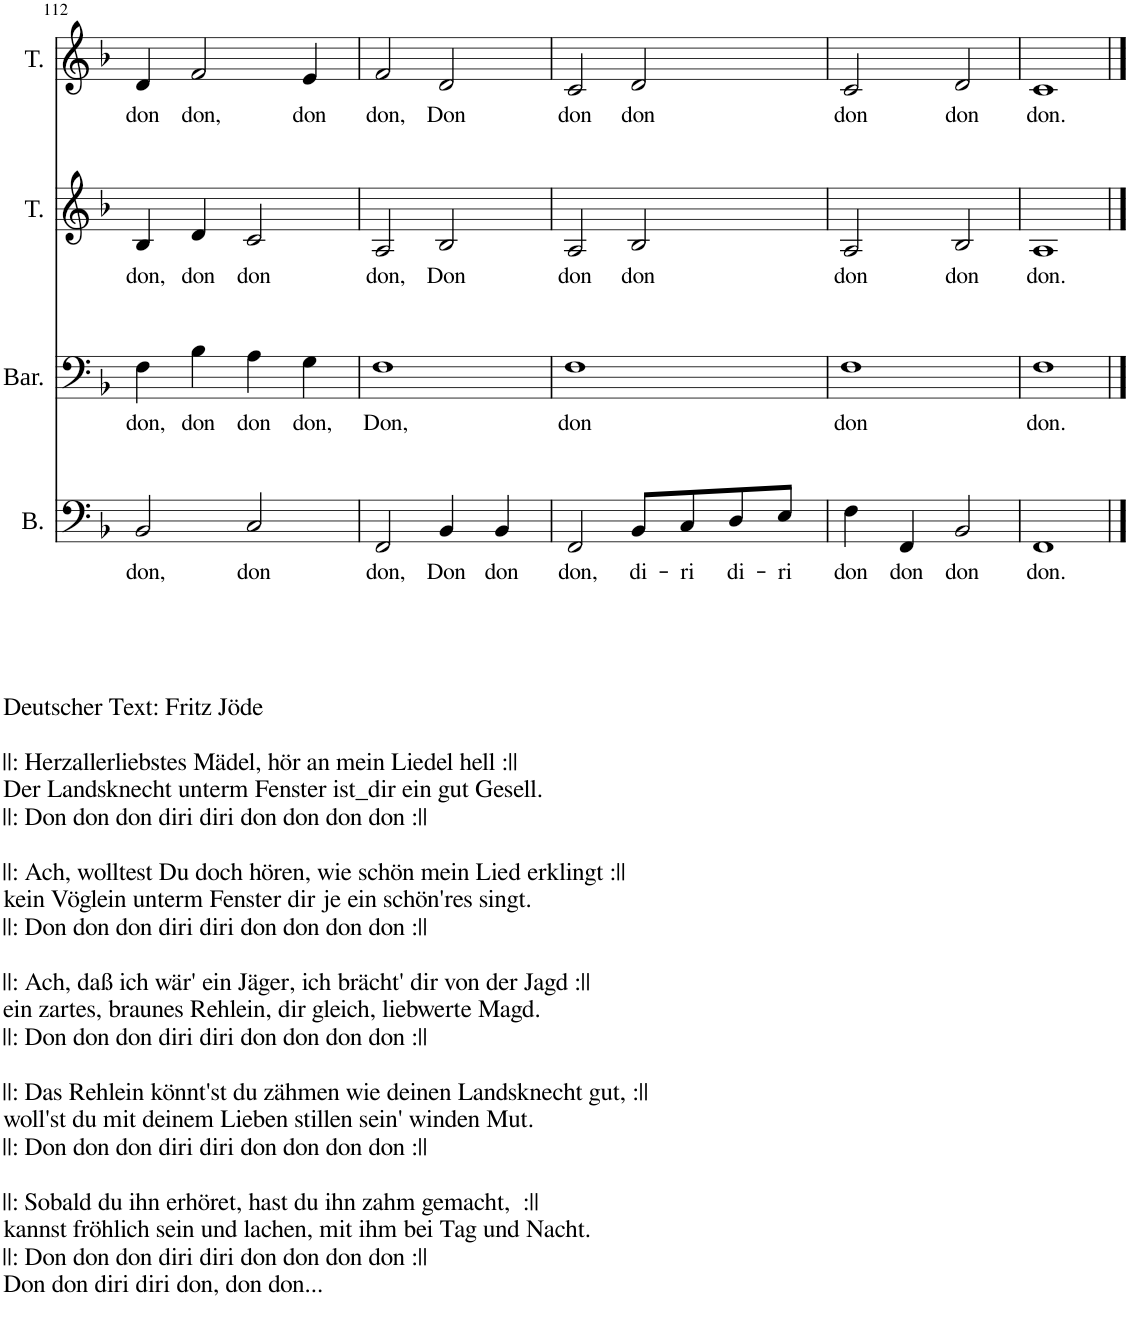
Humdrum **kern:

**kern	**text	**kern	**text	**kern	**text	**kern	**text
*part4	*part4	*part3	*part3	*part2	*part2	*part1	*part1
*staff4	*staff4	*staff3	*staff3	*staff2	*staff2	*staff1	*staff1
*I"Bass	*	*I"Baritone	*	*I"Tenor	*	*I"Tenor	*
*I'B.	*	*I'Bar.	*	*I'T.	*	*I'T.	*
!!LO:PB:g=z
*clefF4	*	*clefF4	*	*clefG2	*	*clefG2	*
*	*	*Trd4c7	*	*Trd4c7	*	*	*
*k[b-]	*	*k[b-]	*	*k[b-]	*	*k[b-]	*
*M4/4	*	*M4/4	*	*M4/4	*	*M4/4	*
=112	=112	=112	=112	=112	=112	=112	=112
!	!LO:LY:b	!	!LO:LY:b	!	!LO:LY:b	!	!LO:LY:b
2BB-/	don,	4F\	don,	4B-/	don,	4d/	don
!	!	!	!LO:LY:b	!	!LO:LY:b	!	!LO:LY:b
.	.	4B-\	don	4d/	don	2f/	don,
!	!LO:LY:b	!	!LO:LY:b	!	!LO:LY:b	!	!
2C/	don	4A\	don	2c/	don	.	.
!	!	!	!LO:LY:b	!	!	!	!LO:LY:b
.	.	4G\	don,	.	.	4e/	don
=113	=113	=113	=113	=113	=113	=113	=113
!	!LO:LY:b	!	!LO:LY:b	!	!LO:LY:b	!	!LO:LY:b
2FF/	don,	1F	Don,	2A/	don,	2f/	don,
!	!LO:LY:b	!	!	!	!LO:LY:b	!	!LO:LY:b
4BB-/	Don	.	.	2B-/	Don	2d/	Don
!	!LO:LY:b	!	!	!	!	!	!
4BB-/	don	.	.	.	.	.	.
=114	=114	=114	=114	=114	=114	=114	=114
!	!LO:LY:b	!	!LO:LY:b	!	!LO:LY:b	!	!LO:LY:b
2FF/	don,	1F	don	2A/	don	2c/	don
!	!LO:LY:b	!	!	!	!LO:LY:b	!	!LO:LY:b
8BB-/L	di-	.	.	2B-/	don	2d/	don
!	!LO:LY:b	!	!	!	!	!	!
8C/	-ri	.	.	.	.	.	.
!	!LO:LY:b	!	!	!	!	!	!
8D/	di-	.	.	.	.	.	.
!	!LO:LY:b	!	!	!	!	!	!
8E/J	-ri	.	.	.	.	.	.
=115	=115	=115	=115	=115	=115	=115	=115
!	!LO:LY:b	!	!LO:LY:b	!	!LO:LY:b	!	!LO:LY:b
4F\	don	1F	don	2A/	don	2c/	don
!	!LO:LY:b	!	!	!	!	!	!
4FF/	don	.	.	.	.	.	.
!	!LO:LY:b	!	!	!	!LO:LY:b	!	!LO:LY:b
2BB-/	don	.	.	2B-/	don	2d/	don
=116	=116	=116	=116	=116	=116	=116	=116
!	!LO:LY:b	!	!LO:LY:b	!	!LO:LY:b	!	!LO:LY:b
1FF	don.	1F	don.	1A	don.	1c	don.
==	==	==	==	==	==	==	==
*-	*-	*-	*-	*-	*-	*-	*-
